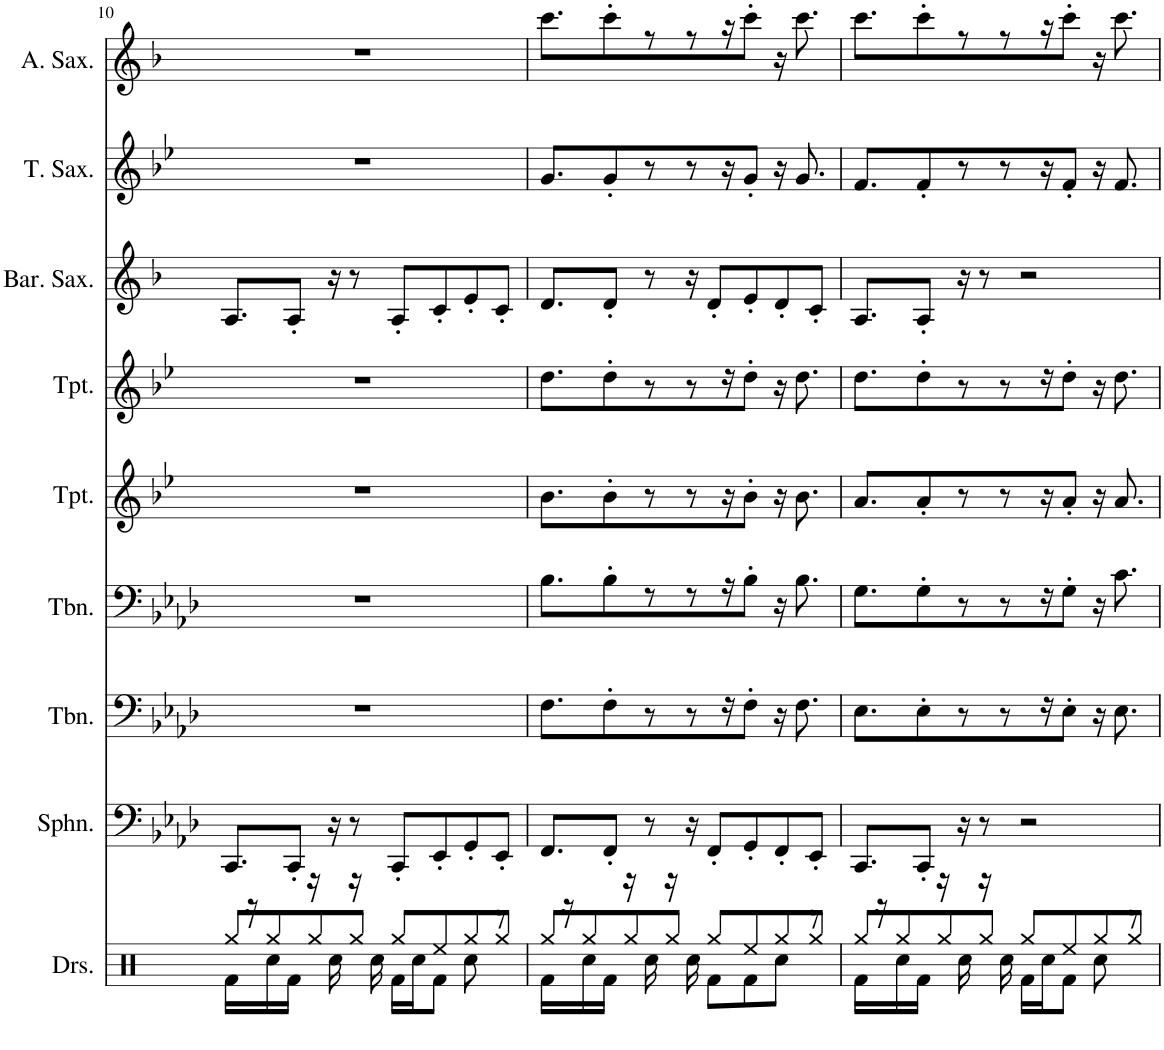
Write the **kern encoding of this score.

**kern	**kern	**kern	**kern	**kern	**kern	**kern	**kern	**kern
*part9	*part8	*part7	*part6	*part5	*part4	*part3	*part2	*part1
*staff9	*staff8	*staff7	*staff6	*staff5	*staff4	*staff3	*staff2	*staff1
*I"Drumset	*I"Sousaphone	*I"Trombone	*I"Trombone	*I"Trumpet	*I"Trumpet	*I"Baritone Saxophone	*I"Tenor Saxophone	*I"Alto Saxophone
*I'Drs.	*I'Sphn.	*I'Tbn.	*I'Tbn.	*I'Tpt.	*I'Tpt.	*I'Bar. Sax.	*I'T. Sax.	*I'A. Sax.
!!LO:PB:g=z
*clefX	*clefF4	*clefF4	*clefF4	*clefG2	*clefG2	*clefG2	*clefG2	*clefG2
*	*	*	*	*Trd1c2	*Trd1c2	*Trd12c21	*Trd8c14	*Trd5c9
*k[]	*k[b-e-a-d-]	*k[b-e-a-d-]	*k[b-e-a-d-]	*k[b-e-]	*k[b-e-]	*k[b-]	*k[b-e-]	*k[b-]
*M4/4	*M4/4	*M4/4	*M4/4	*M4/4	*M4/4	*M4/4	*M4/4	*M4/4
=10	=10	=10	=10	=10	=10	=10	=10	=10
*^	*	*	*	*	*	*	*	*
16Rf\LL	8Rgg/L	8.CC/L	1r	1r	1r	1r	8.A/L	1r	1r
16r	.	.	.	.	.	.	.	.	.
!LO:N:head=solid	!	!	!	!	!	!	!	!	!
16Rcc\	8Rgg/	.	.	.	.	.	.	.	.
16Rf\JJ	.	8CC'/J	.	.	.	.	8A'/J	.	.
16r	8Rgg/	.	.	.	.	.	.	.	.
16Rcc\	.	16r	.	.	.	.	16r	.	.
16r	8Rgg/J	8r	.	.	.	.	8r	.	.
16Rcc\	.	.	.	.	.	.	.	.	.
16Rf\LL	8Rgg/L	8CC'/L	.	.	.	.	8A'/L	.	.
16Rcc\J	.	.	.	.	.	.	.	.	.
8Rf\J	8Ree/	8EE-'/	.	.	.	.	8c'/	.	.
8Rcc\	8Rgg/	8GG'/	.	.	.	.	8e'/	.	.
8r	8Rgg/J	8EE-'/J	.	.	.	.	8c'/J	.	.
=11	=11	=11	=11	=11	=11	=11	=11	=11	=11
16Rf\LL	8Rgg/L	8.FF/L	8.F\L	8.B-\L	8.b-\L	8.dd\L	8.d/L	8.g/L	8.ccc\L
16r	.	.	.	.	.	.	.	.	.
!LO:N:head=solid	!	!	!	!	!	!	!	!	!
16Rcc\	8Rgg/	.	.	.	.	.	.	.	.
16Rf\JJ	.	8FF'/J	8F'\	8B-'\	8b-'\	8dd'\	8d'/J	8g'/	8ccc'\
16r	8Rgg/	.	.	.	.	.	.	.	.
16Rcc\	.	8r	8r	8r	8r	8r	8r	8r	8r
16r	8Rgg/J	.	.	.	.	.	.	.	.
16Rcc\	.	16r	8r	8r	8r	8r	16r	8r	8r
8Rf\L	8Rgg/L	8FF'/L	.	.	.	.	8d'/L	.	.
.	.	.	16r	16r	16r	16r	.	16r	16r
8Rf\	8Ree/	8GG'/	8F'\J	8B-'\J	8b-'\J	8dd'\J	8e'/	8g'/J	8ccc'\J
8Rcc\J	8Rgg/	8FF'/	16r	16r	16r	16r	8d'/	16r	16r
.	.	.	8.F\	8.B-\	8.b-\	8.dd\	.	8.g/	8.ccc\
8r	8Rgg/J	8EE-'/J	.	.	.	.	8c'/J	.	.
=12	=12	=12	=12	=12	=12	=12	=12	=12	=12
16Rf\LL	8Rgg/L	8.CC/L	8.E-\L	8.G\L	8.a/L	8.dd\L	8.A/L	8.f/L	8.ccc\L
16r	.	.	.	.	.	.	.	.	.
!LO:N:head=solid	!	!	!	!	!	!	!	!	!
16Rcc\	8Rgg/	.	.	.	.	.	.	.	.
16Rf\JJ	.	8CC'/J	8E-'\	8G'\	8a'/	8dd'\	8A'/J	8f'/	8ccc'\
16r	8Rgg/	.	.	.	.	.	.	.	.
16Rcc\	.	16r	8r	8r	8r	8r	16r	8r	8r
16r	8Rgg/J	8r	.	.	.	.	8r	.	.
16Rcc\	.	.	8r	8r	8r	8r	.	8r	8r
16Rf\LL	8Rgg/L	2r	.	.	.	.	2r	.	.
16Rcc\J	.	.	16r	16r	16r	16r	.	16r	16r
8Rf\J	8Ree/	.	8E-'\J	8G'\J	8a'/J	8dd'\J	.	8f'/J	8ccc'\J
8Rcc\	8Rgg/	.	16r	16r	16r	16r	.	16r	16r
.	.	.	8.E-\	8.c\	8.a/	8.dd\	.	8.f/	8.ccc\
8r	8Rgg/J	.	.	.	.	.	.	.	.
*v	*v	*	*	*	*	*	*	*	*
=	=	=	=	=	=	=	=	=
*-	*-	*-	*-	*-	*-	*-	*-	*-
